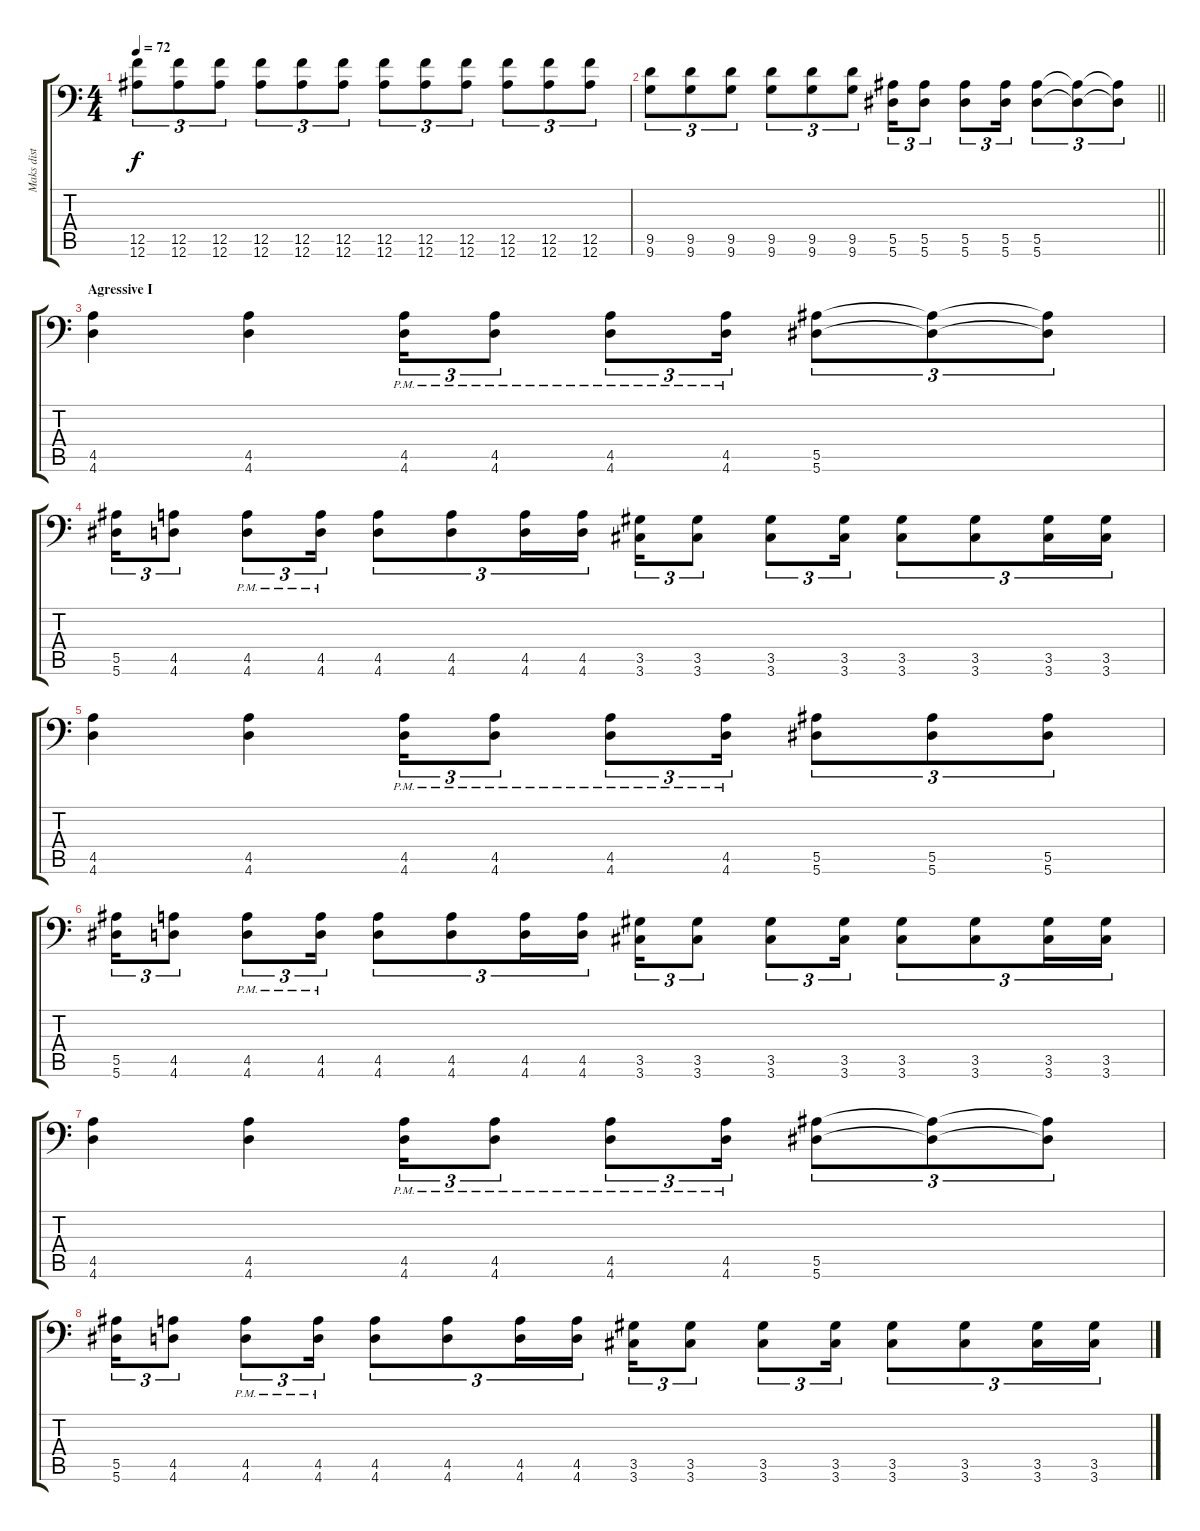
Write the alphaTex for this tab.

\track ("Maks dist" "Maks dist") {instrument distortionguitar}
\staff {score tabs}
\tuning (C4 G3 Eb3 Bb2 F2 Bb1) {hide}
\ts (4 4)
\tempo 72
\clef f4
\ks c
(12.5 12.6).8{tu (3 2) dy f} (12.5 12.6).8{tu (3 2)} (12.5 12.6).8{tu (3 2)} (12.5 12.6).8{tu (3 2)} (12.5 12.6).8{tu (3 2)} (12.5 12.6).8{tu (3 2)} (12.5 12.6).8{tu (3 2)} (12.5 12.6).8{tu (3 2)} (12.5 12.6).8{tu (3 2)} (12.5 12.6).8{tu (3 2)} (12.5 12.6).8{tu (3 2)} (12.5 12.6).8{tu (3 2)} |
\barLineRight lightlight
(9.5 9.6).8{tu (3 2)} (9.5 9.6).8{tu (3 2)} (9.5 9.6).8{tu (3 2)} (9.5 9.6).8{tu (3 2)} (9.5 9.6).8{tu (3 2)} (9.5 9.6).8{tu (3 2)} (5.5 5.6).16{tu (3 2)} (5.5 5.6).8{tu (3 2)} (5.5 5.6).8{tu (3 2)} (5.5 5.6).16{tu (3 2)} (5.5 5.6).8{tu (3 2)} (5.5{t} 5.6{t}).8{tu (3 2)} (5.5{t} 5.6{t}).8{tu (3 2)} |
\section ("" "Agressive I")
(4.5 4.6).4 (4.5 4.6).4 (4.5{pm} 4.6{pm}).16{tu (3 2)} (4.5{pm} 4.6{pm}).8{tu (3 2)} (4.5{pm} 4.6{pm}).8{tu (3 2)} (4.5{pm} 4.6{pm}).16{tu (3 2)} (5.5 5.6).8{tu (3 2)} (5.5{t} 5.6{t}).8{tu (3 2)} (5.5{t} 5.6{t}).8{tu (3 2)} |
(5.5 5.6).16{tu (3 2)} (4.5 4.6).8{tu (3 2)} (4.5{pm} 4.6{pm}).8{tu (3 2)} (4.5{pm} 4.6{pm}).16{tu (3 2)} (4.5 4.6).8{tu (3 2)} (4.5 4.6).8{tu (3 2)} (4.5 4.6).16{tu (3 2)} (4.5 4.6).16{tu (3 2)} (3.5 3.6).16{tu (3 2)} (3.5 3.6).8{tu (3 2)} (3.5 3.6).8{tu (3 2)} (3.5 3.6).16{tu (3 2)} (3.5 3.6).8{tu (3 2)} (3.5 3.6).8{tu (3 2)} (3.5 3.6).16{tu (3 2)} (3.5 3.6).16{tu (3 2)} |
(4.5 4.6).4 (4.5 4.6).4 (4.5{pm} 4.6{pm}).16{tu (3 2)} (4.5{pm} 4.6{pm}).8{tu (3 2)} (4.5{pm} 4.6{pm}).8{tu (3 2)} (4.5{pm} 4.6{pm}).16{tu (3 2)} (5.5 5.6).8{tu (3 2)} (5.5 5.6).8{tu (3 2)} (5.5 5.6).8{tu (3 2)} |
(5.5 5.6).16{tu (3 2)} (4.5 4.6).8{tu (3 2)} (4.5{pm} 4.6{pm}).8{tu (3 2)} (4.5{pm} 4.6{pm}).16{tu (3 2)} (4.5 4.6).8{tu (3 2)} (4.5 4.6).8{tu (3 2)} (4.5 4.6).16{tu (3 2)} (4.5 4.6).16{tu (3 2)} (3.5 3.6).16{tu (3 2)} (3.5 3.6).8{tu (3 2)} (3.5 3.6).8{tu (3 2)} (3.5 3.6).16{tu (3 2)} (3.5 3.6).8{tu (3 2)} (3.5 3.6).8{tu (3 2)} (3.5 3.6).16{tu (3 2)} (3.5 3.6).16{tu (3 2)} |
(4.5 4.6).4 (4.5 4.6).4 (4.5{pm} 4.6{pm}).16{tu (3 2)} (4.5{pm} 4.6{pm}).8{tu (3 2)} (4.5{pm} 4.6{pm}).8{tu (3 2)} (4.5{pm} 4.6{pm}).16{tu (3 2)} (5.5 5.6).8{tu (3 2)} (5.5{t} 5.6{t}).8{tu (3 2)} (5.5{t} 5.6{t}).8{tu (3 2)} |
(5.5 5.6).16{tu (3 2)} (4.5 4.6).8{tu (3 2)} (4.5{pm} 4.6{pm}).8{tu (3 2)} (4.5{pm} 4.6{pm}).16{tu (3 2)} (4.5 4.6).8{tu (3 2)} (4.5 4.6).8{tu (3 2)} (4.5 4.6).16{tu (3 2)} (4.5 4.6).16{tu (3 2)} (3.5 3.6).16{tu (3 2)} (3.5 3.6).8{tu (3 2)} (3.5 3.6).8{tu (3 2)} (3.5 3.6).16{tu (3 2)} (3.5 3.6).8{tu (3 2)} (3.5 3.6).8{tu (3 2)} (3.5 3.6).16{tu (3 2)} (3.5 3.6).16{tu (3 2)}
